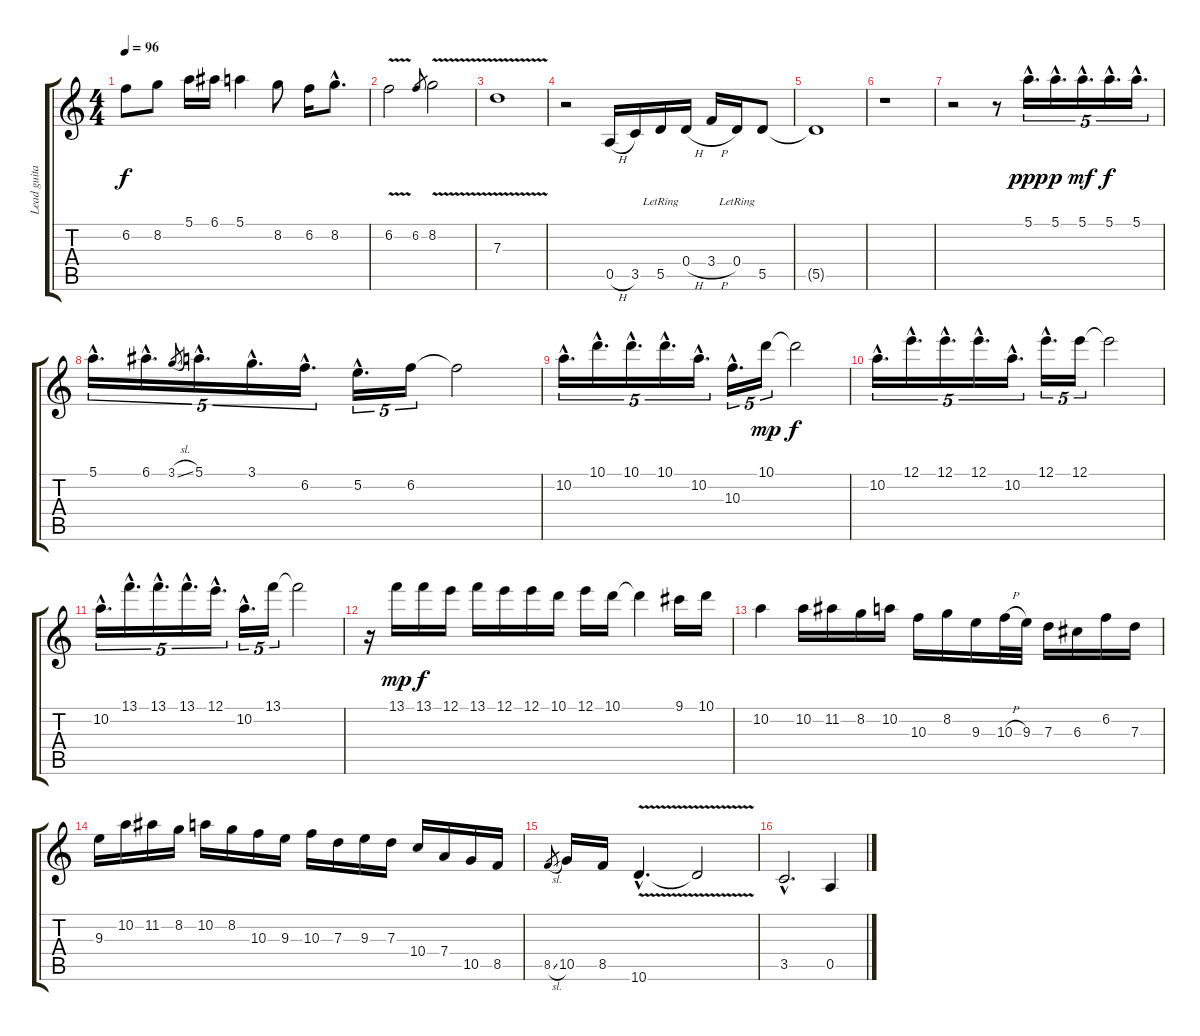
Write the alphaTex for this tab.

\track ("Lead guitar" "Lead guita") {instrument acousticguitarsteel}
\staff {score tabs}
\tuning (E4 B3 G3 D3 A2 E2) {hide}
\ts (4 4)
\tempo 96
\clef g2
\ks c
6.2.8{dy f} 8.2.8 5.1.16 6.1.16 5.1.4 8.2.8 6.2.16 8.2{hac}.8{d} |
6.2{v}.2 6.2.8{gr} 8.2{v}.2 |
7.3{v}.1 |
r.2 0.5{h}.16 3.5.16 5.5{lr}.16 0.4{h}.16 3.4{h}.16 0.4{lr}.16 5.5.8 |
5.5{t}.1 |
r.1 |
r.2 r.8 5.1{hac}.16{d tu (5 4) dy ppp} 5.1{hac}.16{d tu (5 4) dy p} 5.1{hac}.16{d tu (5 4) dy mf} 5.1{hac}.16{d tu (5 4) dy f} 5.1{hac}.16{d tu (5 4)} |
5.1{hac}.16{d tu (5 4)} 6.1{hac}.16{d tu (5 4)} 3.1{sl}.8{gr} 5.1{hac}.16{d tu (5 4)} 3.1{hac}.16{d tu (5 4)} 6.2{hac}.16{d tu (5 4)} 5.2{hac}.16{d tu (5 4)} 6.2.16{tu (5 4)} 6.2{t}.2 |
10.2{hac}.16{d tu (5 4)} 10.1{hac}.16{d tu (5 4)} 10.1{hac}.16{d tu (5 4)} 10.1{hac}.16{d tu (5 4)} 10.2{hac}.16{d tu (5 4)} 10.3{hac}.16{d tu (5 4)} 10.1.16{tu (5 4) dy mp} 10.1{t}.2{dy f} |
10.2{hac}.16{d tu (5 4)} 12.1{hac}.16{d tu (5 4)} 12.1{hac}.16{d tu (5 4)} 12.1{hac}.16{d tu (5 4)} 10.2{hac}.16{d tu (5 4)} 12.1{hac}.16{d tu (5 4)} 12.1.16{tu (5 4)} 12.1{t}.2 |
10.2{hac}.16{d tu (5 4)} 13.1{hac}.16{d tu (5 4)} 13.1{hac}.16{d tu (5 4)} 13.1{hac}.16{d tu (5 4)} 12.1{hac}.16{d tu (5 4)} 10.2{hac}.16{d tu (5 4)} 13.1.16{tu (5 4)} 13.1{t}.2 |
r.16 13.1.16{dy mp} 13.1.16{dy f} 12.1.16 13.1.16 12.1.16 12.1.16 10.1.16 12.1.16 10.1.16 10.1{t}.4 9.1.16 10.1.16 |
10.2.4 10.2.16 11.2.16 8.2.16 10.2.16 10.3.16 8.2.16 9.3.16 10.3{h}.32 9.3.32 7.3.16 6.3.16 6.2.16 7.3.16 |
9.3.16 10.2.16 11.2.16 8.2.16 10.2.16 8.2.16 10.3.16 9.3.16 10.3.16 7.3.16 9.3.16 7.3.16 10.4.16 7.4.16 10.5.16 8.5.16 |
8.5{sl}.8{gr} 10.5.16 8.5.16 10.6{v hac}.4{d} 10.6{t}.2 |
3.5{hac}.2{d} 0.5.4
